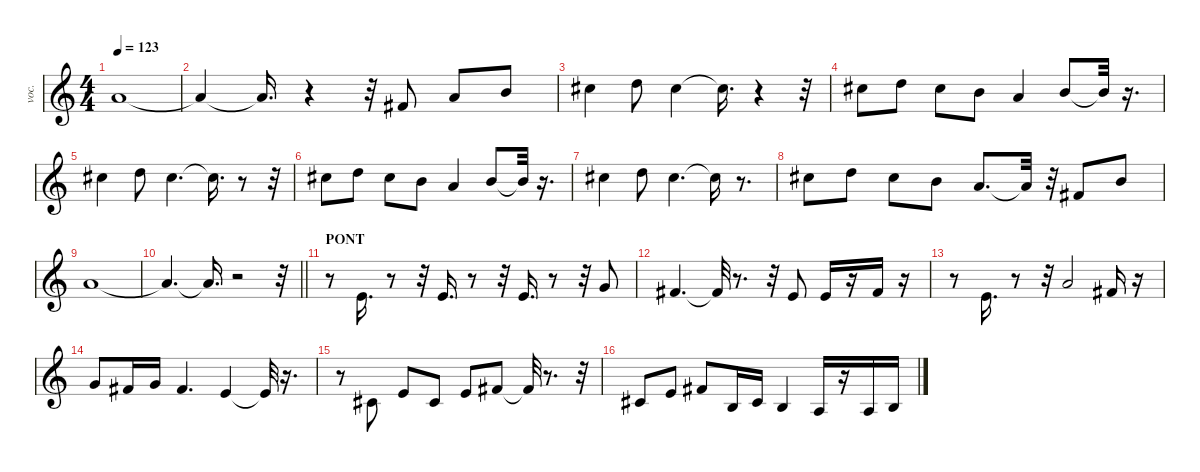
\defaultSystemsLayout 4
\hideDynamics
\bracketExtendMode nobrackets
\otherSystemsTrackNameOrientation horizontal
\track ("Vocals" "voc.") {instrument acousticgrandpiano}
\staff {score}
\tuning (E4 B3 G3 D3 A2 E2)
\ts (4 4)
\tempo 123
\clef g2
\ks c
5.1.1{dy ff beam Up} |
5.1{t}.4{beam Up} 5.1{t}.16{d beam Up} r.4{beam Up} r.32{beam Up} 2.1{acc #}.8{beam Up} 5.1.8{beam Up} 7.1.8{beam Up} |
9.1{acc #}.4{beam Down} 10.1.8{beam Down} 9.1{acc #}.4{beam Down} 9.1{t acc #}.16{d beam Down} r.4{beam Down} r.32{beam Down} |
9.1{acc #}.8{beam Down} 10.1.8{beam Down} 9.1{acc #}.8{beam Down} 7.1.8{beam Down} 5.1.4{beam Up} 7.1.8{beam Up} 7.1{t}.32{beam Up} r.16{d beam Up} |
9.1{acc #}.4{beam Down} 10.1.8{beam Down} 9.1{acc #}.4{d beam Down} 9.1{t acc #}.16{d beam Down} r.8{beam Down} r.32{beam Down} |
9.1{acc #}.8{beam Down} 10.1.8{beam Down} 9.1{acc #}.8{beam Down} 7.1.8{beam Down} 5.1.4{beam Up} 7.1.8{beam Up} 7.1{t}.32{beam Up} r.16{d beam Up} |
9.1{acc #}.4{beam Down} 10.1.8{beam Down} 9.1{acc #}.4{d beam Down} 9.1{t acc #}.16{beam Down} r.8{d beam Down} |
9.1{acc #}.8{beam Down} 10.1.8{beam Down} 9.1{acc #}.8{beam Down} 7.1.8{beam Down} 5.1.8{d beam Up} 5.1{t}.32{beam Up} r.32{beam Up} 7.2{acc #}.8{beam Up} 7.1.8{beam Up} |
5.1.1{beam Up} |
\barLineRight lightlight
5.1{t}.4{d beam Up} 5.1{t}.16{d beam Up} r.2{beam Up} r.32{beam Up} |
\section ("" "PONT")
r.8{beam Down} 0.1.16{d beam Up} r.8{beam Up} r.32{beam Up} 0.1.16{d beam Up} r.8{beam Up} r.32{beam Up} 0.1.16{d beam Up} r.8{beam Up} r.32{beam Up} 3.1.8{beam Up} |
2.1{acc #}.4{d beam Up} 2.1{t acc #}.32{beam Up} r.8{d beam Up} r.32{beam Up} 0.1.8{beam Up} 0.1.16{beam Up} r.16{beam Up} 2.1{acc #}.16{beam Up} r.16{beam Up} |
r.8{beam Down} 0.1.16{d beam Up} r.8{beam Up} r.32{beam Up} 5.1.2{beam Up} 2.1{acc #}.16{beam Up} r.16{beam Up} |
3.1.8{beam Up} 2.1{acc #}.16{beam Up} 3.1.16{beam Up} 2.1{acc #}.4{d beam Up} 0.1.4{beam Up} 0.1{t}.32{beam Up} r.16{d beam Up} |
r.8{beam Down} 2.2{acc #}.8{beam Up} 0.1.8{beam Up} 2.2{acc #}.8{beam Up} 0.1.8{beam Up} 2.1{acc #}.8{beam Up} 2.1{t acc #}.32{beam Up} r.8{d beam Up} r.32{beam Up} |
2.2{acc #}.8{beam Up} 0.1.8{beam Up} 2.1{acc #}.8{beam Up} 0.2.16{beam Up} 2.2{acc #}.16{beam Up} 0.2.4{beam Up} 2.3.16{beam Up} r.16{beam Up} 2.3.16{beam Up} 0.2.16{beam Up}
